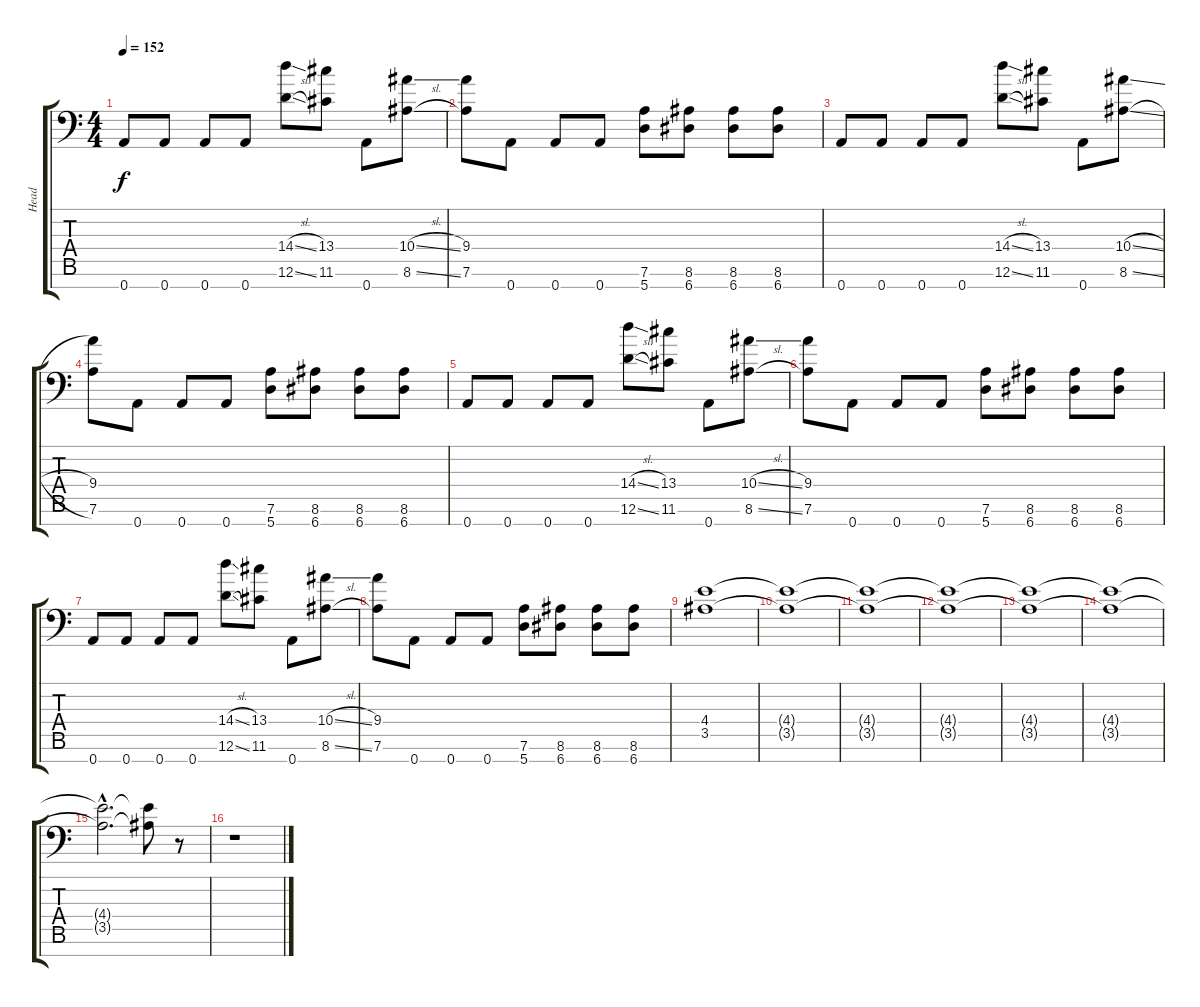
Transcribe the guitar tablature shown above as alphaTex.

\track ("Head " "Head ") {instrument distortionguitar}
\staff {score tabs}
\tuning (D4 A3 F3 C3 G2 D2 A1) {hide}
\ts (4 4)
\tempo 152
\clef f4
\ks c
0.7.8{dy f} 0.7.8 0.7.8 0.7.8 (14.4{sl} 12.6{sl}).8 (13.4 11.6).8 0.7.8 (10.4{sl} 8.6{sl}).8 |
(9.4 7.6).8 0.7.8 0.7.8 0.7.8 (7.6 5.7).8 (8.6 6.7).8 (8.6 6.7).8 (8.6 6.7).8 |
0.7.8 0.7.8 0.7.8 0.7.8 (14.4{sl} 12.6{sl}).8 (13.4 11.6).8 0.7.8 (10.4{sl} 8.6{sl}).8 |
(9.4 7.6).8 0.7.8 0.7.8 0.7.8 (7.6 5.7).8 (8.6 6.7).8 (8.6 6.7).8 (8.6 6.7).8 |
0.7.8 0.7.8 0.7.8 0.7.8 (14.4{sl} 12.6{sl}).8 (13.4 11.6).8 0.7.8 (10.4{sl} 8.6{sl}).8 |
(9.4 7.6).8 0.7.8 0.7.8 0.7.8 (7.6 5.7).8 (8.6 6.7).8 (8.6 6.7).8 (8.6 6.7).8 |
0.7.8 0.7.8 0.7.8 0.7.8 (14.4{sl} 12.6{sl}).8 (13.4 11.6).8 0.7.8 (10.4{sl} 8.6{sl}).8 |
(9.4 7.6).8 0.7.8 0.7.8 0.7.8 (7.6 5.7).8 (8.6 6.7).8 (8.6 6.7).8 (8.6 6.7).8 |
(4.4 3.5).1 |
(4.4{t} 3.5{t}).1 |
(4.4{t} 3.5{t}).1 |
(4.4{t} 3.5{t}).1 |
(4.4{t} 3.5{t}).1 |
(4.4{t} 3.5{t}).1 |
(4.4{hac t} 3.5{hac t}).2{d} (4.4{t} 3.5{t}).8 r.8 |
r.1
